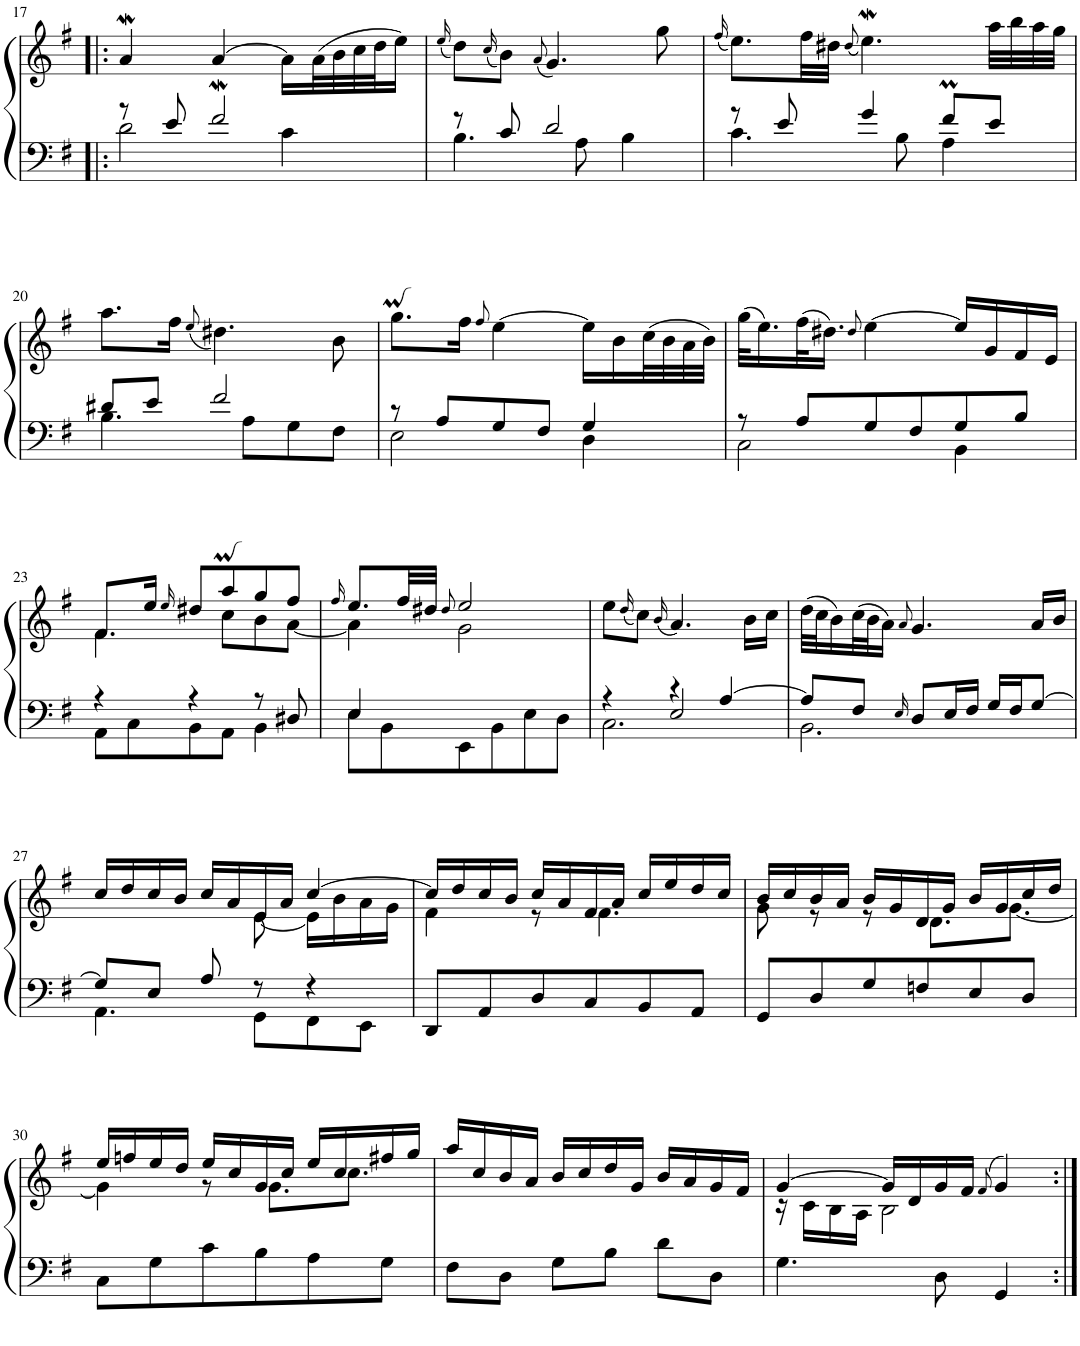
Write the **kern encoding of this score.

**kern	**kern
*part1	*part1
*staff2	*staff1
*I"Piano	*
*I'Pno	*
!!LO:PB:g=z
*clefF4	*clefG2
*k[f#]	*k[f#]
*M3/4	*M3/4
=17!|:	=17!|:
*^	*
8r	2d\	4aW/
8e/	.	.
2f#W/	.	[4a/
.	4c\	16a\LL]
.	.	(32a\L
.	.	32b\
.	.	32cc\
.	.	32dd\J
.	.	16ee\JJ)
=18	=18	=18
.	.	(16qee/
8r	4.B\	8dd\L)
.	.	(16qcc/
8c/	.	8b\J)
.	.	(8qa/
2d/	.	4.g/)
.	8A\	.
.	4B\	.
.	.	8gg\
=19	=19	=19
.	.	(16qff#/
8r	4.c\	8.ee\L)
8e/	.	.
.	.	32ff#\LL
.	.	32dd#X\JJJ
.	.	(8qdd#/
4g/	.	4.eeW\)
.	8B\	.
8f#m/L	4A\	.
8e/J	.	32aa\LLL
.	.	32bb\
.	.	32aa\
.	.	32gg\JJJ
!!LO:LB:g=z
=20	=20	=20
8d#X/L	4.B\	8.aa\L
8e/J	.	.
.	.	16ff#\Jk
.	.	(8qee/
2f#/	.	4.dd#X\)
.	8A\L	.
.	8G\	.
.	8F#\J	8b\
=21	=21	=21
8r	2E\	8.gg\L
8A/L	.	.
.	.	16ff#\Jk
.	.	8qff#/
8G/	.	[4ee\
8F#/J	.	.
4G/	4D\	16ee\LL]
.	.	16b\
.	.	(32cc\L
.	.	32b\
.	.	32a\
.	.	32b\JJJ)
=22	=22	=22
8r	2C\	(32gg\KLL
.	.	16.ee\)
8A/L	.	(32ff#\K
.	.	16.dd#X\JJ)
.	.	8qdd#/
8G/	.	[4ee\
8F#/	.	.
8G/	4BB\	16ee/LL]
.	.	16g/
8B/J	.	16f#/
.	.	16e/JJ
!!LO:LB:g=z
=23	=23	=23
*	*	*^
4r	8AA\L	8.f#/L	4.f#\
.	8C\	.	.
.	.	16ee/Jk	.
.	.	16qee/	.
4r	8BB\	8dd#X/L	.
.	8AA\J	8aa/	8cc\L
8r	4BB\	8gg/	8b\
8D#X/	.	8ff#/J	[8a\J
=24	=24	=24	=24
.	.	16qff#/	.
4E/	8E\L	8.ee/L	4a\]
.	8BB\	.	.
.	.	32ff#/LL	.
.	.	32dd#X/JJJ	.
.	.	8qdd#/	.
2ryy	8EE\	2ee/	2g\
.	8BB\	.	.
.	8E\	.	.
.	8D\J	.	.
*	*	*v	*v
=25	=25	=25
*	*^	*
4r	2.C\	4ryy	8ee\L
.	.	.	(16qdd/
.	.	.	8cc\J)
.	.	.	(16qb/
4r	.	2E/	4.a/)
[4A/	.	.	.
.	.	.	16b\LL
.	.	.	16cc\JJ
*	*v	*v	*
=26	=26	=26
8A/L]	2.BB\	(32dd\LLL
.	.	32cc\J
.	.	16b\)
8F#/J	.	(32cc\L
.	.	32b\J
.	.	16a\JJ)
16qE/	.	8qa/
8D/L	.	4.g/
16E/L	.	.
16F#/JJ	.	.
16G/LL	.	.
16F#/J	.	.
[8G/J	.	16a/LL
.	.	16b/JJ
!!LO:LB:g=z
=27	=27	=27
*	*	*^
8G/L]	4.AA\	16cc/LL	4.ryy
.	.	16dd/	.
8E/J	.	16cc/	.
.	.	16b/JJ	.
8A/	.	16cc/LL	.
.	.	16a/	.
8r	8GG\L	16e/	[8e\
.	.	16a/JJ	.
4r	8FF#\	[4cc/	16e\LL]
.	.	.	16b\
.	8EE\J	.	16a\
.	.	.	16g\JJ
*v	*v	*	*
=28	=28	=28
8DD/L	16cc/LL]	4f#\
.	16dd/	.
8AA/	16cc/	.
.	16b/JJ	.
8D/	16cc/LL	8r
.	16a/	.
8C/	16f#/	4.f#\
.	16a/JJ	.
8BB/	16cc/LL	.
.	16ee/	.
8AA/J	16dd/	.
.	16cc/JJ	.
=29	=29	=29
8GG/L	16b/LL	8g\
.	16cc/	.
8D/	16b/	8r
.	16a/JJ	.
8G/	16b/LL	8r
.	16g/	.
8Fn/	16d/	8.d\L
.	16g/JJ	.
8E/	16b/LL	.
.	16g/	[8.g\J
8D/J	16cc/	.
.	16dd/JJ	.
!!LO:LB:g=z	!!
=30	=30	=30
8C\L	16ee/LL	4g\]
.	16ffn/	.
8G\	16ee/	.
.	16dd/JJ	.
8c\	16ee/LL	8r
.	16cc/	.
8B\	16g/	8.g\L
.	16cc/JJ	.
8A\	16ee/LL	.
.	16cc/	8.cc\J
8G\J	16ff#X/	.
.	16gg/JJ	.
*	*v	*v
=31	=31
8F#\L	16aa/LL
.	16cc/
8D\J	16b/
.	16a/JJ
8G\L	16b/LL
.	16cc/
8B\J	16dd/
.	16g/JJ
8d\L	16b/LL
.	16a/
8D\J	16g/
.	16f#/JJ
=32	=32
*	*^
4.G\	[4g/	16r
.	.	16c\LL
.	.	16B\
.	.	16A\JJ
.	16g/LL]	2B\
.	16d/	.
8D\	16g/	.
.	16f#/JJ	.
.	(8qf#/	.
4GG/	4g/)	.
*	*v	*v
=:|!	=:|!
*-	*-
